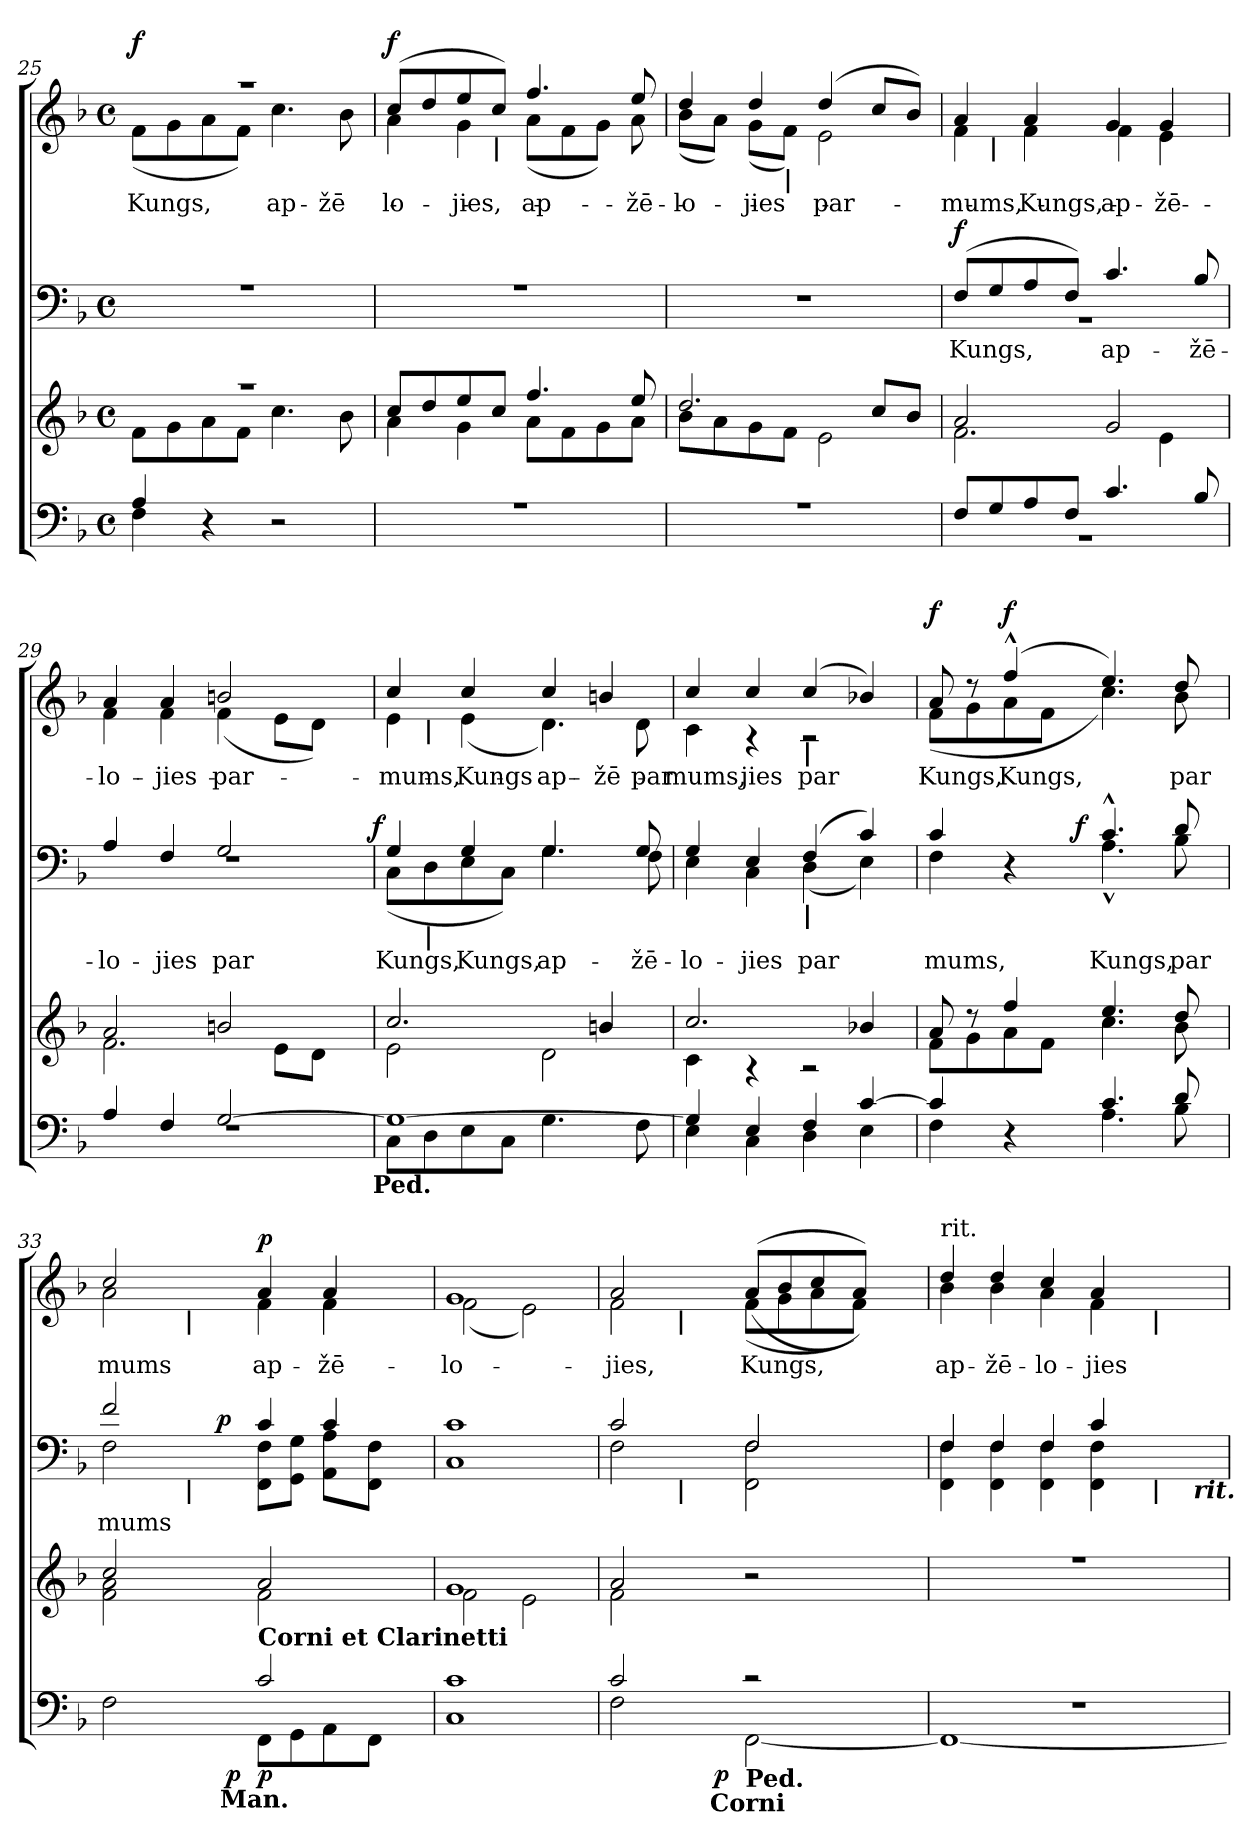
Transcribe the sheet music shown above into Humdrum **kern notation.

**kern	**dynam	**kern	**kern	**text	**dynam	**kern	**text	**dynam
*part4	*part4	*part3	*part2	*part2	*part2	*part1	*part1	*part1
*staff4	*staff4	*staff3	*staff2	*staff2	*staff2	*staff1	*staff1	*staff1
!!LO:LB:g=z
*clefF4	*	*clefG2	*clefF4	*	*	*clefG2	*	*
*k[b-]	*	*k[b-]	*k[b-]	*	*	*k[b-]	*	*
*F:	*	*F:	*F:	*	*	*F:	*	*
*M4/4	*	*M4/4	*M4/4	*	*	*M4/4	*	*
*met(c)	*	*met(c)	*met(c)	*	*	*met(c)	*	*
=25	=25	=25	=25	=25	=25	=25	=25	=25
*^	*	*^	*^	*	*	*^	*	*
!	!	!	!	!	!	!	!	!	!	!	!LO:LY:b:color=#000000	!
4Ai/	4Fi\	.	1r	8fi\L	1r	1ryy	.	.	1r	(8fi\L	Kungs,	f
.	.	.	.	8gi\	.	.	.	.	.	8gi\	.	.
4r	4ryy	.	.	8ai\	.	.	.	.	.	8ai\	.	.
.	.	.	.	8fi\J	.	.	.	.	.	8fi\J)	.	.
!	!	!	!	!	!	!	!	!	!	!	!LO:LY:b:color=#000000	!
2r	2ryy	.	.	4.cci\	.	.	.	.	.	4.cci\	ap-	.
!	!	!	!	!	!	!	!	!	!	!	!LO:LY:b:color=#000000	!
.	.	.	.	8b-i\	.	.	.	.	.	8b-i\	-žē-	.
=26	=26	=26	=26	=26	=26	=26	=26	=26	=26	=26	=26	=26
!	!	!	!	!	!	!	!	!	!	!	!LO:LY:a:color=#000000	!
!	!	!	!	!	!	!	!	!	!	!	!LO:LY:b:color=#000000	!
1r	1ryy	.	8cci/L	4ai\	1r	1ryy	.	.	(8cci/L	4ai\	-lo-	f
.	.	.	8ddi/	.	.	.	.	.	8ddi/	.	.	.
!	!	!	!	!	!	!	!	!	!	!	!LO:LY:b:color=#000000	!
.	.	.	8eei/	4gi\	.	.	.	.	8eei/	4gi\	-jies,	.
!	!	!	!	!	!	!	!	!	!LO:TX:b:B:t=|	!	!	!
.	.	.	8cci/J	.	.	.	.	.	8cci/J)	.	.	.
!	!	!	!	!	!	!	!	!	!	!	!LO:LY:a:color=#000000	!
!	!	!	!	!	!	!	!	!	!	!	!LO:LY:b:color=#000000	!
.	.	.	4.ffi/	8ai\L	.	.	.	.	4.ffi/	(8ai\L	ap-	.
.	.	.	.	8fi\	.	.	.	.	.	8fi\	.	.
.	.	.	.	8gi\	.	.	.	.	.	8gi\J)	.	.
!	!	!	!	!	!	!	!	!	!	!	!LO:LY:a:color=#000000	!
!	!	!	!	!	!	!	!	!	!	!	!LO:LY:b:color=#000000	!
.	.	.	8eei/	8ai\J	.	.	.	.	8eei/	8ai\	-žē-	.
=27	=27	=27	=27	=27	=27	=27	=27	=27	=27	=27	=27	=27
*	*	*	*	*	*	*^	*	*	*	*	*	*
!	!	!	!	!	!	!	!	!	!	!	!	!LO:LY:a:color=#000000	!
!	!	!	!	!	!	!	!	!	!	!	!	!LO:LY:b:color=#000000	!
1r	1ryy	.	2.ddi/	8b-i\L	1r	1ryy	1r	.	.	4ddi/	(8b-i\L	-lo-	.
.	.	.	.	8ai\	.	.	.	.	.	.	8ai\J)	.	.
!	!	!	!	!	!	!	!	!	!	!	!	!LO:LY:a:color=#000000	!
!	!	!	!	!	!	!	!	!	!	!	!	!LO:LY:b:color=#000000	!
.	.	.	.	8gi\	.	.	.	.	.	4ddi/	(8gi\L	-jies	.
!	!	!	!	!	!	!	!	!	!	!	!LO:TX:b:B:t=|	!	!
.	.	.	.	8fi\J	.	.	.	.	.	.	8fi\J)	.	.
!	!	!	!	!	!	!	!	!	!	!	!	!LO:LY:a:color=#000000	!
!	!	!	!	!	!	!	!	!	!	!	!	!LO:LY:b:color=#000000	!
.	.	.	.	2ei\	.	.	.	.	.	(4ddi/	2ei\	par	.
.	.	.	8cci/L	.	.	.	.	.	.	8cci/L	.	.	.
.	.	.	8b-i/J	.	.	.	.	.	.	8b-i/J)	.	.	.
*	*	*	*	*	*v	*v	*v	*	*	*	*	*	*
*	*	*	*	*	*	*	*	*v	*v	*	*
!!LO:PB:g=z
=28	=28	=28	=28	=28	=28	=28	=28	=28	=28	=28
!	!	!	!	!	!	!LO:LY:a:color=#000000	!	!	!	!
*	*	*	*	*	*^	*	*	*	*	*
!	!	!	!	!	!	!	!	!	!	!LO:LY:a:color=#000000	!
*	*	*	*	*	*	*	*	*	*^	*	*
!	!	!	!	!	!	!	!	!	!	!	!LO:LY:b:color=#000000	!
*	*	*	*	*	*	*	*	*	*	*^	*	*
8Fi/L	1r	.	2ai/	2.fi\	(8Fi/L	1r	Kungs,	f	4ai/	4fi\	8ryy	mums,	.
!	!	!	!	!	!	!	!	!	!	!	!LO:TX:b:B:t=|	!	!
8Gi/	.	.	.	.	8Gi/	.	.	.	.	.	2..ryy	.	.
!	!	!	!	!	!	!	!	!	!	!	!	!LO:LY:b:color=#000000	!
8Ai/	.	.	.	.	8Ai/	.	.	.	4ai/	4fi\	.	Kungs,	.
8Fi/J	.	.	.	.	8Fi/J)	.	.	.	.	.	.	.	.
!	!	!	!	!	!	!	!LO:LY:a:color=#000000	!	!	!	!	!	!
!	!	!	!	!	!	!	!	!	!	!	!	!LO:LY:b:color=#000000	!
4.ci/	.	.	2gi/	.	4.ci/	.	ap-	.	4gi/	4fi\	.	ap-	.
!	!	!	!	!	!	!	!	!	!	!	!	!LO:LY:b:color=#000000	!
.	.	.	.	4ei\	.	.	.	.	4gi/	4ei\	.	-žē-	.
!	!	!	!	!	!	!	!LO:LY:a:color=#000000	!	!	!	!	!	!
8B-i/	.	.	.	.	8B-i/	.	-žē-	.	.	.	.	.	.
*	*	*	*	*	*v	*v	*	*	*	*	*	*	*
*	*	*	*	*	*	*	*	*v	*v	*v	*	*
=29	=29	=29	=29	=29	=29	=29	=29	=29	=29	=29
*	*	*	*	*	*	*	*	*^	*	*
*	*	*	*	*	*	*	*	*	*^	*	*
!	!	!	!	!	!	!LO:LY:a:color=#000000	!	!	!	!	!	!
*	*	*	*	*	*^	*	*	*	*v	*v	*	*
*	*	*	*	*	*	*	*	*	*	*^	*	*
!	!	!	!	!	!	!	!	!	!	!	!	!LO:LY:b:color=#000000	!
*	*^	*	*	*	*	*^	*	*	*	*v	*v	*	*
4Ai/	1r	2ryy	.	2ai/	2.fi\	4Ai/	1r	2ryy	-lo-	.	4ai/	4fi\	-lo-	.
!	!	!	!	!	!	!	!	!	!LO:LY:a:color=#000000	!	!	!	!	!
!	!	!	!	!	!	!	!	!	!	!	!	!	!LO:LY:b:color=#000000	!
4Fi/	.	.	.	.	.	4Fi/	.	.	-jies	.	4ai/	4fi\	-jies	.
!	!	!	!	!	!	!	!	!	!LO:LY:a:color=#000000	!	!	!	!	!
!	!	!	!	!	!	!	!	!	!	!	!	!	!LO:LY:b:color=#000000	!
[2Gi/	.	4ryy	.	2bni/	.	2Gi/	.	4ryy	par	.	2bni/	(4fi\	par	.
.	.	8ryy	.	.	8ei\L	.	.	8ryy	.	.	.	8ei\L	.	.
.	.	16ryy	.	.	8di\J	.	.	16ryy	.	.	.	8di\J)	.	.
.	.	32ryy	.	.	.	.	.	32ryy	.	.	.	.	.	.
.	.	64ryy	.	.	.	.	.	64ryy	.	.	.	.	.	.
.	.	128...ryy	.	.	.	.	.	128...ryy	.	.	.	.	.	.
!	!	!LO:TX:b:B:t=Ped.	!	!	!	!	!	!	!	!	!	!	!	!
.	.	1024ryy	.	.	.	.	.	1024ryy	.	f	.	.	.	.
*	*	*	*	*	*	*v	*v	*v	*	*	*	*	*	*
*	*v	*v	*	*	*	*	*	*	*v	*v	*	*
=30	=30	=30	=30	=30	=30	=30	=30	=30	=30	=30
*	*^	*	*	*	*^	*	*	*^	*	*
*	*	*	*	*	*	*	*^	*	*	*	*	*	*
!	!	!	!	!	!	!	!	!	!LO:LY:a:color=#000000	!	!	!	!	!
*	*	*	*	*	*	*	*v	*v	*	*	*	*	*	*
*	*v	*v	*	*	*	*	*	*	*	*v	*v	*	*
*	*^	*	*	*	*	*^	*	*	*^	*	*
!	!	!	!	!	!	!	!	!	!LO:LY:b:color=#000000	!	!	!	!	!
*	*v	*v	*	*	*	*	*v	*v	*	*	*	*	*	*
*	*^	*	*	*	*	*^	*	*	*	*	*	*
!	!	!	!	!	!	!	!	!	!	!	!	!	!LO:LY:b:color=#000000	!
*	*v	*v	*	*	*	*	*v	*v	*	*	*	*^	*	*
1Gi_	8Ci\L	.	2.cci/	2ei\	4Gi/	(8Ci\L	Kungs,	.	4cci/	4ei\	8ryy	mums,	.
!	!	!	!	!	!	!	!	!	!	!	!LO:TX:b:B:t=|	!	!
!	!	!	!	!	!	!LO:TX:b:B:t=|	!	!	!	!	!	!	!
.	8Di\	.	.	.	.	8Di\	.	.	.	.	2..ryy	.	.
!	!	!	!	!	!	!	!LO:LY:a:color=#000000	!	!	!	!	!	!
!	!	!	!	!	!	!	!	!	!	!	!	!LO:LY:a:color=#000000	!
!	!	!	!	!	!	!	!	!	!	!	!	!LO:LY:b:color=#000000	!
.	8Ei\	.	.	.	4Gi/	8Ei\	Kungs,	.	4cci/	(4ei\	.	Kungs	.
.	8Ci\J	.	.	.	.	8Ci\J)	.	.	.	.	.	.	.
!	!	!	!	!	!	!	!LO:LY:a:color=#000000	!	!	!	!	!	!
!	!	!	!	!	!	!	!	!	!	!	!	!LO:LY:a:color=#000000	!
.	4.Gi\	.	.	2di\	4.Gi/	4.Gi\	ap-	.	4cci/	4.di\)	.	ap-	.
!	!	!	!	!	!	!	!	!	!	!	!	!LO:LY:a:color=#000000	!
.	.	.	4bni/	.	.	.	.	.	4bni/	.	.	-žē-	.
!	!	!	!	!	!	!	!LO:LY:a:color=#000000	!	!	!	!	!	!
!	!	!	!	!	!	!	!	!	!	!	!	!LO:LY:b:color=#000000	!
.	8Fi\	.	.	.	8Gi/	8Fi\	-žē-	.	.	8di\	.	par	.
*	*	*	*	*	*	*	*	*	*v	*v	*v	*	*
=31	=31	=31	=31	=31	=31	=31	=31	=31	=31	=31	=31
*	*	*	*	*	*	*	*	*	*^	*	*
*	*	*	*	*	*	*	*	*	*	*^	*	*
!	!	!	!	!	!	!	!LO:LY:a:color=#000000	!	!	!	!	!	!
*	*	*	*	*	*	*	*	*	*v	*v	*v	*	*
*	*	*	*	*	*	*	*	*	*^	*	*
*	*	*	*	*	*	*	*	*	*	*^	*	*
!	!	!	!	!	!	!	!	!	!	!	!	!LO:LY:a:color=#000000	!
*	*	*	*	*	*	*	*	*	*	*v	*v	*	*
*	*	*	*	*	*	*	*	*	*	*^	*	*
!	!	!	!	!	!	!	!	!	!	!	!	!LO:LY:b:color=#000000	!
*	*	*	*	*	*	*	*	*	*	*v	*v	*	*
4Gi/]	4Ei\	.	2.cci/	4ci\	4Gi/	4Ei\	-lo-	.	4cci/	4ci\	mums,	.
!	!	!	!	!	!	!	!LO:LY:a:color=#000000	!	!	!	!	!
!	!	!	!	!	!	!	!	!	!	!	!LO:LY:a:color=#000000	!
4Ei/	4Ci\	.	.	4r	4Ei/	4Ci\	-jies	.	4cci/	4r	-jies	.
!	!	!	!	!	!	!	!LO:LY:a:color=#000000	!	!	!	!	!
!	!	!	!	!	!	!	!	!	!LO:TX:b:B:t=|	!	!	!
!	!	!	!	!	!LO:TX:b:B:t=|	!	!	!	!	!	!	!
!	!	!	!	!	!	!	!	!	!	!	!LO:LY:a:color=#000000	!
4Fi/	4Di\	.	.	2r	(4Fi/	(4Di\	par	.	(4cci/	2r	par	.
[4ci/	4Ei\	.	4b-Xi/	.	4ci/)	4Ei\)	.	.	4b-Xi/)	.	.	.
*	*	*	*	*	*v	*v	*	*	*	*	*	*
!!LO:LB:g=z	!!
=32	=32	=32	=32	=32	=32	=32	=32	=32	=32	=32	=32
*	*	*	*	*	*^	*	*	*	*	*	*
!	!	!	!	!	!	!	!LO:LY:a:color=#000000	!	!	!	!	!
!	!	!	!	!	!	!	!	!	!	!	!LO:LY:a:color=#000000	!
!	!	!	!	!	!	!	!	!	!	!	!LO:LY:b:color=#000000	!
*	*	*	*	*	*	*^	*	*	*	*	*	*
4ci/]	4Fi\	.	8ai/	8fi\L	4ci/	4Fi\	4ryy	mums,	.	8ai/	(8fi\L	Kungs,	f
.	.	.	8r	8gi\	.	.	.	.	.	8r	8gi\	.	.
!	!	!	!	!	!	!	!	!	!	!	!	!LO:LY:a:color=#000000	!
4r	4ryy	.	4ffi/	8ai\	4r	4ryy	8ryy	.	.	(4ff^^i/	8ai\	Kungs,	f
.	.	.	.	8fi\J	.	.	32ryy	.	.	.	8fi\J	.	.
.	.	.	.	.	.	.	64ryy	.	.	.	.	.	.
.	.	.	.	.	.	.	128ryy	.	.	.	.	.	.
.	.	.	.	.	.	.	1024ryy	.	.	.	.	.	.
.	.	.	.	.	.	.	2ryy	.	f	.	.	.	.
!	!	!	!	!	!	!	!	!LO:LY:a:color=#000000	!	!	!	!	!
4.ci/	4.Ai\	.	4.eei/	4.cci\	4.c^^i/	4.A^^i\	.	Kungs,	.	4.eei/)	4.cci\)	.	.
!	!	!	!	!	!	!	!	!LO:LY:a:color=#000000	!	!	!	!	!
!	!	!	!	!	!	!	!	!	!	!	!	!LO:LY:a:color=#000000	!
!	!	!	!	!	!	!	!	!	!	!	!	!LO:LY:b:color=#000000	!
8di/	8B-i\	.	8ddi/	8b-i\	8di/	8B-i\	.	par	.	8ddi/	8b-i\	par	.
.	.	.	.	.	.	.	16ryy	.	.	.	.	.	.
.	.	.	.	.	.	.	256..ryy	.	.	.	.	.	.
*	*	*	*	*	*v	*v	*v	*	*	*	*	*	*
*	*	*	*	*	*	*	*	*v	*v	*	*
=33	=33	=33	=33	=33	=33	=33	=33	=33	=33	=33
*	*	*	*	*	*^	*	*	*^	*	*
*	*	*	*	*	*	*^	*	*	*	*	*	*
!	!	!	!	!	!	!	!	!LO:LY:a:color=#000000	!	!	!	!	!
*	*	*	*	*	*	*v	*v	*	*	*	*	*	*
*	*	*	*	*	*	*	*	*	*v	*v	*	*
*	*	*	*	*	*	*^	*	*	*^	*	*
!	!	!	!	!	!	!	!	!	!	!	!	!LO:LY:a:color=#000000	!
*	*	*	*	*	*	*v	*v	*	*	*	*	*	*
*	*	*	*	*	*	*^	*	*	*	*	*	*
!	!	!	!	!	!	!	!	!	!	!	!	!LO:LY:b:color=#000000	!
*^	*^	*	*	*	*	*	*^	*	*	*	*^	*	*
2ryy	2Fi\	4ryy	4ryy	.	2cci/	2fi\ 2ai	2fi/	2Fi\	4ryy	4ryy	mums	.	2cci/	2ai\	4ryy	mums	.
.	.	8ryy	8ryy	.	.	.	.	.	16ryy	32ryy	.	.	.	.	32ryy	.	.
.	.	.	.	.	.	.	.	.	.	64ryy	.	.	.	.	64ryy	.	.
.	.	.	.	.	.	.	.	.	.	128ryy	.	.	.	.	128ryy	.	.
.	.	.	.	.	.	.	.	.	.	512.ryy	.	.	.	.	512.ryy	.	.
!	!	!	!	!	!	!	!	!	!	!	!	!	!	!	!LO:TX:b:B:t=|	!	!
!	!	!	!	!	!	!	!	!	!	!LO:TX:b:B:t=|	!	!	!	!	!	!	!
.	.	.	.	.	.	.	.	.	.	2ryy	.	.	.	.	2ryy	.	.
.	.	.	.	.	.	.	.	.	32ryy	.	.	.	.	.	.	.	.
.	.	.	.	.	.	.	.	.	64...ryy	.	.	.	.	.	.	.	.
.	.	.	.	.	.	.	.	.	2ryy	.	.	p	.	.	.	.	.
.	.	128ryy	1024ryy	.	.	.	.	.	.	.	.	.	.	.	.	.	.
!	!	!	!LO:TX:b:B:t=Man.	!	!	!	!	!	!	!	!	!	!	!	!	!	!
.	.	.	2ryy	.	.	.	.	.	.	.	.	.	.	.	.	.	.
.	.	2ryy	.	p	.	.	.	.	.	.	.	.	.	.	.	.	.
!	!	!	!	!	!LO:TX:b:B:t=Corni et Clarinetti	!	!	!	!	!	!	!	!	!	!	!	!
!	!	!	!	!	!	!	!	!	!	!	!	!	!	!	!	!LO:LY:b:color=#000000	!
2ci/	8FFi\L	.	.	p	2ai/	2fi\	4ci/	8FFi\ 8FiL	.	.	.	.	4ai/	4fi\	.	ap-	p
.	8GGi\	.	.	.	.	.	.	8GGi\ 8GiJ	.	.	.	.	.	.	.	.	.
!	!	!	!	!	!	!	!	!	!	!	!	!	!	!	!	!LO:LY:b:color=#000000	!
.	8AAi\	.	.	.	.	.	4ci/	8AAi\ 8AiL	.	.	.	.	4ai/	4fi\	.	-žē-	.
.	.	.	.	.	.	.	.	.	.	8ryy	.	.	.	.	8ryy	.	.
.	.	.	.	.	.	.	.	.	8ryy	.	.	.	.	.	.	.	.
.	8FFi\J	.	.	.	.	.	.	8FFi\ 8FiJ	.	.	.	.	.	.	.	.	.
.	.	.	16ryy	.	.	.	.	.	.	.	.	.	.	.	.	.	.
.	.	16...ryy	.	.	.	.	.	.	.	.	.	.	.	.	.	.	.
.	.	.	.	.	.	.	.	.	.	16ryy	.	.	.	.	16ryy	.	.
.	.	.	32ryy	.	.	.	.	.	.	.	.	.	.	.	.	.	.
.	.	.	64ryy	.	.	.	.	.	.	.	.	.	.	.	.	.	.
.	.	.	128...ryy	.	.	.	.	.	.	.	.	.	.	.	.	.	.
.	.	.	.	.	.	.	.	.	.	256ryy	.	.	.	.	256ryy	.	.
.	.	.	.	.	.	.	.	.	512ryy	.	.	.	.	.	.	.	.
.	.	.	.	.	.	.	.	.	.	1024ryy	.	.	.	.	1024ryy	.	.
*	*	*	*	*	*	*	*	*v	*v	*v	*	*	*	*	*	*	*
*	*v	*v	*v	*	*	*	*	*	*	*	*	*v	*v	*	*
=34	=34	=34	=34	=34	=34	=34	=34	=34	=34	=34	=34	=34
*^	*^	*	*	*	*^	*^	*	*	*	*^	*	*
!	!	!	!	!	!	!	!	!	!	!	!	!	!	!	!	!LO:LY:b:color=#000000	!
*	*	*	*	*	*	*	*	*v	*v	*v	*	*	*	*	*	*	*
*	*v	*v	*v	*	*	*	*	*	*	*	*	*v	*v	*	*
1ci	1Ci	.	1gi	2fi\	1ci	1Ci	.	.	1gi	(2fi\	-lo-	.
.	.	.	.	2ei\	.	.	.	.	.	2ei\)	.	.
=35	=35	=35	=35	=35	=35	=35	=35	=35	=35	=35	=35	=35
!	!	!	!	!	!	!	!	!	!	!	!LO:LY:b:color=#000000	!
*^	*^	*	*	*	*	*^	*	*	*	*^	*	*
2ci/	2Fi\	4ryy	4ryy	.	2ai/	2fi\	2ci/	2Fi\	4ryy	.	.	2ai/	2fi\	4ryy	-jies,	.
.	.	8ryy	8ryy	.	.	.	.	.	32ryy	.	.	.	.	32ryy	.	.
.	.	.	.	.	.	.	.	.	512ryy	.	.	.	.	512ryy	.	.
!	!	!	!	!	!	!	!	!	!	!	!	!	!	!LO:TX:b:B:t=|	!	!
!	!	!	!	!	!	!	!	!	!LO:TX:b:B:t=|	!	!	!	!	!	!	!
.	.	.	.	.	.	.	.	.	2ryy	.	.	.	.	2ryy	.	.
.	.	128ryy	256..ryy	.	.	.	.	.	.	.	.	.	.	.	.	.
!	!	!	!LO:TX:b:B:t=Corni	!	!	!	!	!	!	!	!	!	!	!	!	!
.	.	.	2ryy	.	.	.	.	.	.	.	.	.	.	.	.	.
.	.	512.ryy	.	.	.	.	.	.	.	.	.	.	.	.	.	.
.	.	2ryy	.	p	.	.	.	.	.	.	.	.	.	.	.	.
!LO:TX:b:B:t=Ped.	!	!	!	!	!	!	!	!	!	!	!	!	!	!	!	!
!	!	!	!	!	!	!	!	!	!	!	!	!	!	!	!LO:LY:b:color=#000000	!
2r	[2FFi\	.	.	.	2r	2ryy	2Fi/	2FFi\ 2Fi	.	.	.	((8ai/L	(8fi\L	.	Kungs,	.
.	.	.	.	.	.	.	.	.	.	.	.	8b-i/	8gi\	.	.	.
.	.	.	.	.	.	.	.	.	.	.	.	8cci/	8ai\	.	.	.
.	.	.	.	.	.	.	.	.	8ryy	.	.	.	.	8ryy	.	.
.	.	.	.	.	.	.	.	.	.	.	.	8ai/J))	8fi\J)	.	.	.
.	.	.	16ryy	.	.	.	.	.	.	.	.	.	.	.	.	.
.	.	16ryy	.	.	.	.	.	.	.	.	.	.	.	.	.	.
.	.	.	.	.	.	.	.	.	16ryy	.	.	.	.	16ryy	.	.
.	.	.	32ryy	.	.	.	.	.	.	.	.	.	.	.	.	.
.	.	32ryy	.	.	.	.	.	.	.	.	.	.	.	.	.	.
.	.	.	.	.	.	.	.	.	64...ryy	.	.	.	.	64...ryy	.	.
.	.	.	64ryy	.	.	.	.	.	.	.	.	.	.	.	.	.
.	.	64ryy	.	.	.	.	.	.	.	.	.	.	.	.	.	.
.	.	.	128ryy	.	.	.	.	.	.	.	.	.	.	.	.	.
.	.	256ryy	.	.	.	.	.	.	.	.	.	.	.	.	.	.
.	.	1024ryy	1024ryy	.	.	.	.	.	.	.	.	.	.	.	.	.
*	*v	*v	*v	*	*	*	*	*v	*v	*	*	*	*	*	*	*
!!LO:LB:g=z	!!	!!
=36	=36	=36	=36	=36	=36	=36	=36	=36	=36	=36	=36	=36	=36
*^	*^	*	*	*	*	*^	*	*	*	*	*	*	*
!	!	!	!	!	!	!	!	!	!	!	!	!LO:TX:t=rit.	!	!	!	!
!	!	!	!	!	!	!	!	!	!	!	!	!	!	!	!LO:LY:b:color=#000000	!
*	*v	*v	*v	*	*	*	*	*	*^	*	*	*	*	*	*	*
1r	1FFi_	.	1r	1ryy	4Fi/	4FFi\ 4Fi	2ryy	2ryy	.	.	4ddi/	4b-i\	2ryy	ap-	.
!	!	!	!	!	!	!	!	!	!	!	!	!	!	!LO:LY:b:color=#000000	!
.	.	.	.	.	4Fi/	4FFi\ 4Fi	.	.	.	.	4ddi/	4b-i\	.	-žē-	.
!	!	!	!	!	!	!	!	!	!	!	!	!	!	!LO:LY:b:color=#000000	!
.	.	.	.	.	4Fi/	4FFi\ 4Fi	4ryy	4ryy	.	.	4cci/	4ai\	4ryy	-lo-	.
!	!	!	!	!	!	!	!	!	!	!	!	!	!	!LO:LY:b:color=#000000	!
.	.	.	.	.	4ci/	4FFi\ 4Fi	8ryy	8ryy	.	.	4ai/	4fi\	8ryy	-jies	.
.	.	.	.	.	.	.	32ryy	16ryy	.	.	.	.	32ryy	.	.
.	.	.	.	.	.	.	64ryy	.	.	.	.	.	64ryy	.	.
.	.	.	.	.	.	.	256.ryy	.	.	.	.	.	256.ryy	.	.
!	!	!	!	!	!	!	!	!	!	!	!	!	!LO:TX:b:B:t=|	!	!
!	!	!	!	!	!	!	!LO:TX:b:B:t=|	!	!	!	!	!	!	!	!
.	.	.	.	.	.	.	16ryy	.	.	.	.	.	16ryy	.	.
.	.	.	.	.	.	.	.	32ryy	.	.	.	.	.	.	.
.	.	.	.	.	.	.	.	64ryy	.	.	.	.	.	.	.
.	.	.	.	.	.	.	.	128...ryy	.	.	.	.	.	.	.
.	.	.	.	.	.	.	128ryy	.	.	.	.	.	128ryy	.	.
.	.	.	.	.	.	.	512ryy	.	.	.	.	.	512ryy	.	.
!	!	!	!	!	!	!	!	!LO:TX:b:Bi:t=rit.	!	!	!	!	!	!	!
.	.	.	.	.	.	.	.	1024ryy	.	.	.	.	.	.	.
*v	*v	*	*	*	*v	*v	*v	*v	*	*	*v	*v	*v	*	*
*	*	*v	*v	*	*	*	*	*	*
=	=	=	=	=	=	=	=	=
*-	*-	*-	*-	*-	*-	*-	*-	*-
